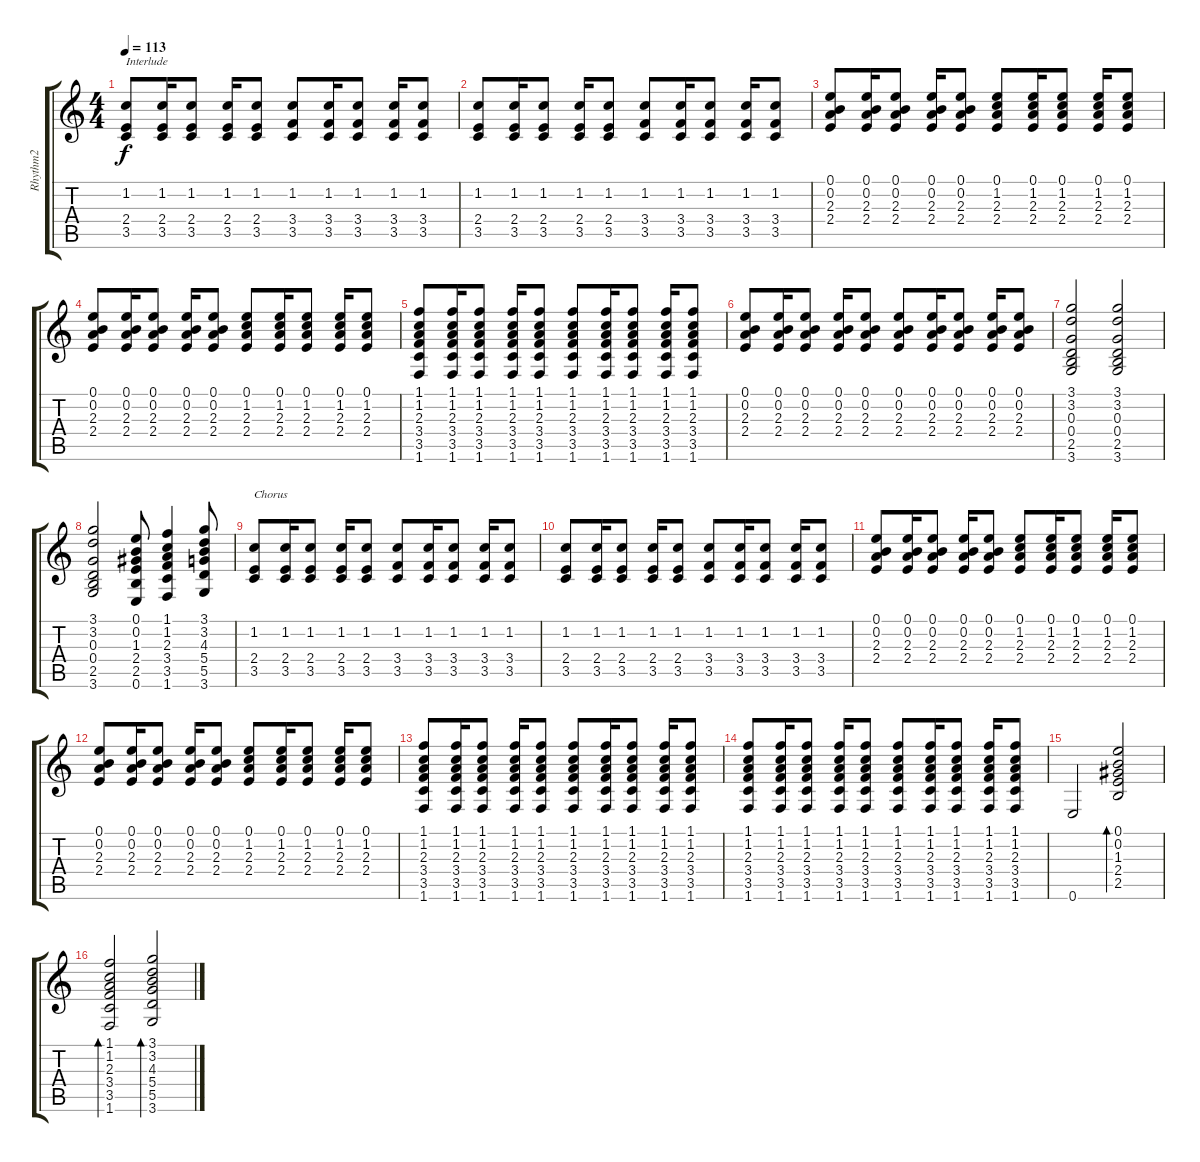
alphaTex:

\track ("Rhythm2" "Rhythm2") {instrument electricguitarclean}
\staff {score tabs}
\tuning (E4 B3 G3 D3 A2 E2) {hide}
\ts (4 4)
\tempo 113
\clef g2
\ks c
(1.2 2.4 3.5).8{txt "Interlude" dy f} (1.2 2.4 3.5).16 (1.2 2.4 3.5).8 (1.2 2.4 3.5).16 (1.2 2.4 3.5).8 (1.2 3.4 3.5).8 (1.2 3.4 3.5).16 (1.2 3.4 3.5).8 (1.2 3.4 3.5).16 (1.2 3.4 3.5).8 |
(1.2 2.4 3.5).8 (1.2 2.4 3.5).16 (1.2 2.4 3.5).8 (1.2 2.4 3.5).16 (1.2 2.4 3.5).8 (1.2 3.4 3.5).8 (1.2 3.4 3.5).16 (1.2 3.4 3.5).8 (1.2 3.4 3.5).16 (1.2 3.4 3.5).8 |
(0.1 0.2 2.3 2.4).8 (0.1 0.2 2.3 2.4).16 (0.1 0.2 2.3 2.4).8 (0.1 0.2 2.3 2.4).16 (0.1 0.2 2.3 2.4).8 (0.1 1.2 2.3 2.4).8 (0.1 1.2 2.3 2.4).16 (0.1 1.2 2.3 2.4).8 (0.1 1.2 2.3 2.4).16 (0.1 1.2 2.3 2.4).8 |
(0.1 0.2 2.3 2.4).8 (0.1 0.2 2.3 2.4).16 (0.1 0.2 2.3 2.4).8 (0.1 0.2 2.3 2.4).16 (0.1 0.2 2.3 2.4).8 (0.1 1.2 2.3 2.4).8 (0.1 1.2 2.3 2.4).16 (0.1 1.2 2.3 2.4).8 (0.1 1.2 2.3 2.4).16 (0.1 1.2 2.3 2.4).8 |
(1.1 1.2 2.3 3.4 3.5 1.6).8 (1.1 1.2 2.3 3.4 3.5 1.6).16 (1.1 1.2 2.3 3.4 3.5 1.6).8 (1.1 1.2 2.3 3.4 3.5 1.6).16 (1.1 1.2 2.3 3.4 3.5 1.6).8 (1.1 1.2 2.3 3.4 3.5 1.6).8 (1.1 1.2 2.3 3.4 3.5 1.6).16 (1.1 1.2 2.3 3.4 3.5 1.6).8 (1.1 1.2 2.3 3.4 3.5 1.6).16 (1.1 1.2 2.3 3.4 3.5 1.6).8 |
(0.1 0.2 2.3 2.4).8 (0.1 0.2 2.3 2.4).16 (0.1 0.2 2.3 2.4).8 (0.1 0.2 2.3 2.4).16 (0.1 0.2 2.3 2.4).8 (0.1 0.2 2.3 2.4).8 (0.1 0.2 2.3 2.4).16 (0.1 0.2 2.3 2.4).8 (0.1 0.2 2.3 2.4).16 (0.1 0.2 2.3 2.4).8 |
(3.1 3.2 0.3 0.4 2.5 3.6).2 (3.1 3.2 0.3 0.4 2.5 3.6).2 |
(3.1 3.2 0.3 0.4 2.5 3.6).2 (0.1 0.2 1.3 2.4 2.5 0.6).8 (1.1 1.2 2.3 3.4 3.5 1.6).4 (3.1 3.2 4.3 5.4 5.5 3.6).8 |
(1.2 2.4 3.5).8{txt "Chorus"} (1.2 2.4 3.5).16 (1.2 2.4 3.5).8 (1.2 2.4 3.5).16 (1.2 2.4 3.5).8 (1.2 3.4 3.5).8 (1.2 3.4 3.5).16 (1.2 3.4 3.5).8 (1.2 3.4 3.5).16 (1.2 3.4 3.5).8 |
(1.2 2.4 3.5).8 (1.2 2.4 3.5).16 (1.2 2.4 3.5).8 (1.2 2.4 3.5).16 (1.2 2.4 3.5).8 (1.2 3.4 3.5).8 (1.2 3.4 3.5).16 (1.2 3.4 3.5).8 (1.2 3.4 3.5).16 (1.2 3.4 3.5).8 |
(0.1 0.2 2.3 2.4).8 (0.1 0.2 2.3 2.4).16 (0.1 0.2 2.3 2.4).8 (0.1 0.2 2.3 2.4).16 (0.1 0.2 2.3 2.4).8 (0.1 1.2 2.3 2.4).8 (0.1 1.2 2.3 2.4).16 (0.1 1.2 2.3 2.4).8 (0.1 1.2 2.3 2.4).16 (0.1 1.2 2.3 2.4).8 |
(0.1 0.2 2.3 2.4).8 (0.1 0.2 2.3 2.4).16 (0.1 0.2 2.3 2.4).8 (0.1 0.2 2.3 2.4).16 (0.1 0.2 2.3 2.4).8 (0.1 1.2 2.3 2.4).8 (0.1 1.2 2.3 2.4).16 (0.1 1.2 2.3 2.4).8 (0.1 1.2 2.3 2.4).16 (0.1 1.2 2.3 2.4).8 |
(1.1 1.2 2.3 3.4 3.5 1.6).8 (1.1 1.2 2.3 3.4 3.5 1.6).16 (1.1 1.2 2.3 3.4 3.5 1.6).8 (1.1 1.2 2.3 3.4 3.5 1.6).16 (1.1 1.2 2.3 3.4 3.5 1.6).8 (1.1 1.2 2.3 3.4 3.5 1.6).8 (1.1 1.2 2.3 3.4 3.5 1.6).16 (1.1 1.2 2.3 3.4 3.5 1.6).8 (1.1 1.2 2.3 3.4 3.5 1.6).16 (1.1 1.2 2.3 3.4 3.5 1.6).8 |
(1.1 1.2 2.3 3.4 3.5 1.6).8 (1.1 1.2 2.3 3.4 3.5 1.6).16 (1.1 1.2 2.3 3.4 3.5 1.6).8 (1.1 1.2 2.3 3.4 3.5 1.6).16 (1.1 1.2 2.3 3.4 3.5 1.6).8 (1.1 1.2 2.3 3.4 3.5 1.6).8 (1.1 1.2 2.3 3.4 3.5 1.6).16 (1.1 1.2 2.3 3.4 3.5 1.6).8 (1.1 1.2 2.3 3.4 3.5 1.6).16 (1.1 1.2 2.3 3.4 3.5 1.6).8 |
0.6.2{volume 16 balance 8} (0.1 0.2 1.3 2.4 2.5).2{bd 240} |
(1.1 1.2 2.3 3.4 3.5 1.6).2{bd 480} (3.1 3.2 4.3 5.4 5.5 3.6).2{bd 480}
